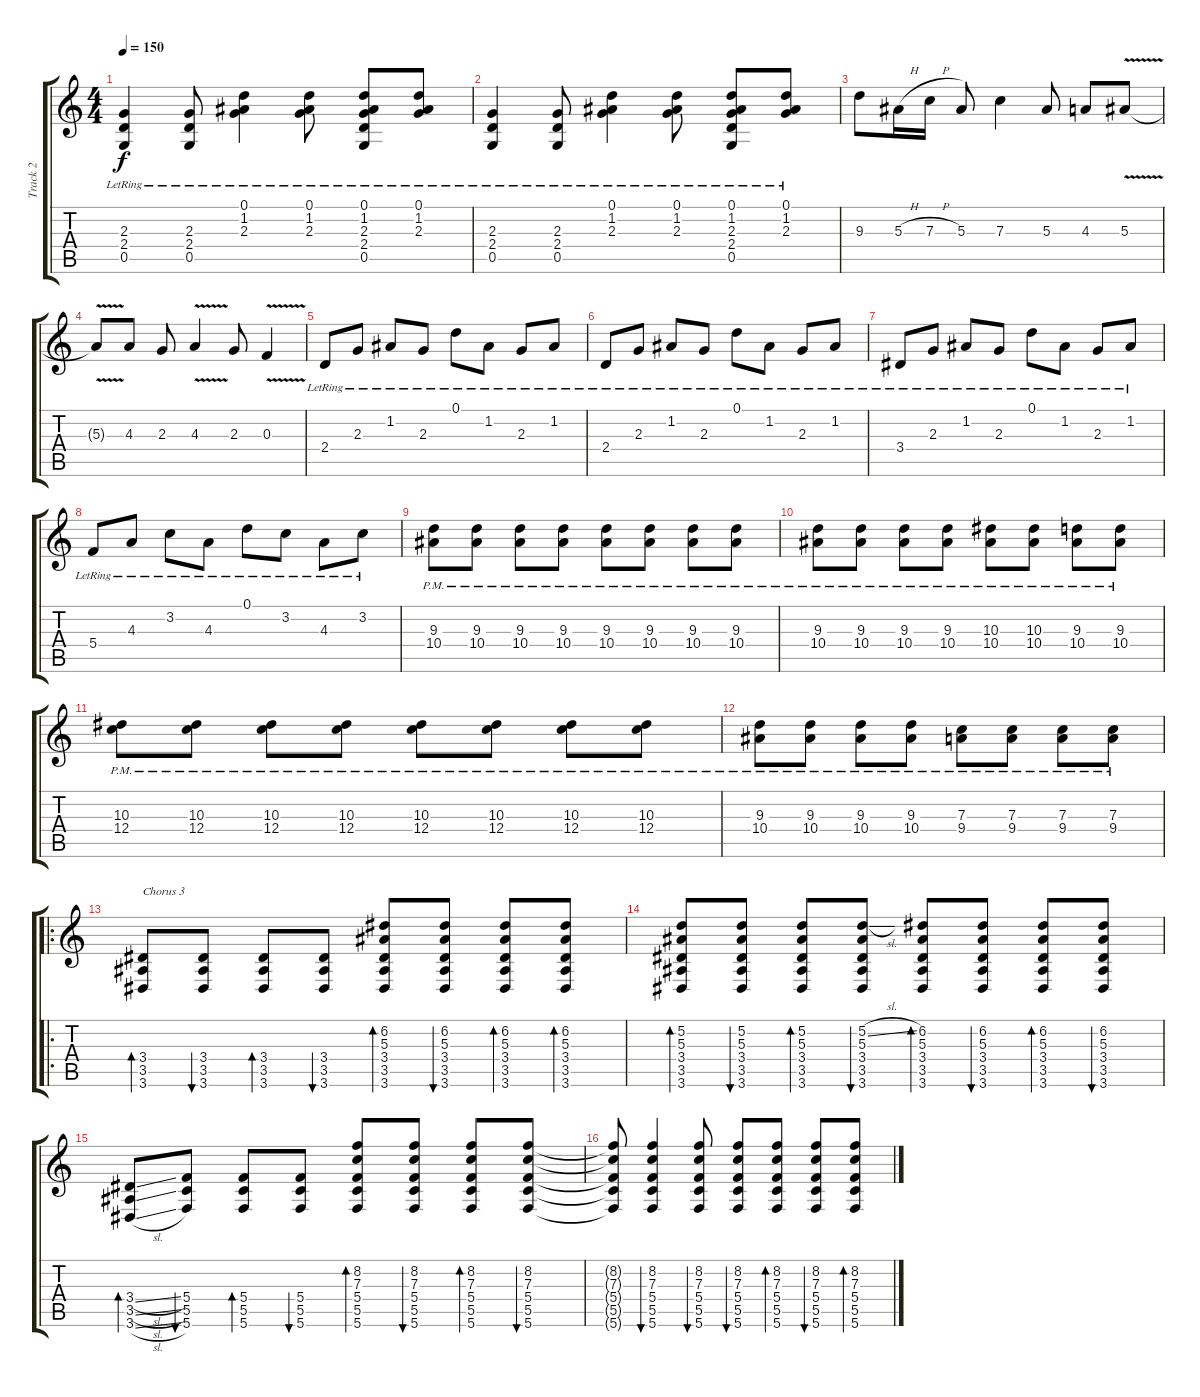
\track ("Track 2" "Track 2") {instrument acousticguitarsteel}
\staff {score tabs}
\tuning (D4 A3 F3 C3 G2 C2) {hide}
\ts (4 4)
\tempo 150
\clef g2
\ks c
(2.3{lr} 2.4{lr} 0.5{lr}).4{dy f} (2.3{lr} 2.4{lr} 0.5{lr}).8 (0.1{lr} 1.2{lr} 2.3{lr}).4 (0.1{lr} 1.2{lr} 2.3{lr}).8 (0.1{lr} 1.2{lr} 2.3{lr} 2.4 0.5).8 (0.1{lr} 1.2{lr} 2.3{lr}).8 |
(2.3{lr} 2.4{lr} 0.5{lr}).4 (2.3{lr} 2.4{lr} 0.5{lr}).8 (0.1{lr} 1.2{lr} 2.3{lr}).4 (0.1{lr} 1.2{lr} 2.3{lr}).8 (0.1{lr} 1.2{lr} 2.3{lr} 2.4 0.5).8 (0.1{lr} 1.2{lr} 2.3{lr}).8 |
9.3.8 5.3{h}.16 7.3{h}.16 5.3.8 7.3.4 5.3.8 4.3.8 5.3{v}.8 |
5.3{t}.8 4.3.8 2.3.8 4.3{v}.4 2.3.8 0.3{v}.4 |
2.4{lr}.8 2.3{lr}.8 1.2{lr}.8 2.3{lr}.8 0.1{lr}.8 1.2{lr}.8 2.3{lr}.8 1.2{lr}.8 |
2.4{lr}.8 2.3{lr}.8 1.2{lr}.8 2.3{lr}.8 0.1{lr}.8 1.2{lr}.8 2.3{lr}.8 1.2{lr}.8 |
3.4{lr}.8 2.3{lr}.8 1.2{lr}.8 2.3{lr}.8 0.1{lr}.8 1.2{lr}.8 2.3{lr}.8 1.2{lr}.8 |
5.4{lr}.8 4.3{lr}.8 3.2{lr}.8 4.3{lr}.8 0.1{lr}.8 3.2{lr}.8 4.3{lr}.8 3.2{lr}.8 |
(9.3{pm} 10.4{pm}).8 (9.3{pm} 10.4{pm}).8 (9.3{pm} 10.4{pm}).8 (9.3{pm} 10.4{pm}).8 (9.3{pm} 10.4{pm}).8 (9.3{pm} 10.4{pm}).8 (9.3{pm} 10.4{pm}).8 (9.3{pm} 10.4{pm}).8 |
(9.3{pm} 10.4{pm}).8 (9.3{pm} 10.4{pm}).8 (9.3{pm} 10.4{pm}).8 (9.3{pm} 10.4{pm}).8 (10.3{pm} 10.4{pm}).8 (10.3{pm} 10.4{pm}).8 (9.3{pm} 10.4{pm}).8 (9.3{pm} 10.4{pm}).8 |
(10.3{pm} 12.4{pm}).8 (10.3{pm} 12.4{pm}).8 (10.3{pm} 12.4{pm}).8 (10.3{pm} 12.4{pm}).8 (10.3{pm} 12.4{pm}).8 (10.3{pm} 12.4{pm}).8 (10.3{pm} 12.4{pm}).8 (10.3{pm} 12.4{pm}).8 |
(9.3{pm} 10.4{pm}).8 (9.3{pm} 10.4{pm}).8 (9.3{pm} 10.4{pm}).8 (9.3{pm} 10.4{pm}).8 (7.3{pm} 9.4{pm}).8 (7.3{pm} 9.4{pm}).8 (7.3{pm} 9.4{pm}).8 (7.3{pm} 9.4{pm}).8 |
\ro
(3.4 3.5 3.6).8{bd 30 txt "Chorus 3"} (3.4 3.5 3.6).8{bu 30} (3.4 3.5 3.6).8{bd 30} (3.4 3.5 3.6).8{bu 30} (6.2 5.3 3.4 3.5 3.6).8{bd 30} (6.2 5.3 3.4 3.5 3.6).8{bu 30} (6.2 5.3 3.4 3.5 3.6).8{bd 30} (6.2 5.3 3.4 3.5 3.6).8{bd 30} |
(5.2 5.3 3.4 3.5 3.6).8{bd 30} (5.2 5.3 3.4 3.5 3.6).8{bu 30} (5.2 5.3 3.4 3.5 3.6).8{bd 30} (5.2{sl} 5.3 3.4 3.5 3.6).8{bu 30} (6.2 5.3 3.4 3.5 3.6).8{bd 30} (6.2 5.3 3.4 3.5 3.6).8{bu 30} (6.2 5.3 3.4 3.5 3.6).8{bd 30} (6.2 5.3 3.4 3.5 3.6).8{bu 30} |
(3.4{sl} 3.5{sl} 3.6{sl}).8{bd 30} (5.4 5.5 5.6).8{bu 30} (5.4 5.5 5.6).8{bd 30} (5.4 5.5 5.6).8{bu 30} (8.2 7.3 5.4 5.5 5.6).8{bd 30} (8.2 7.3 5.4 5.5 5.6).8{bu 30} (8.2 7.3 5.4 5.5 5.6).8{bd 30} (8.2 7.3 5.4 5.5 5.6).8{bu 30} |
(8.2{t} 7.3{t} 5.4{t} 5.5{t} 5.6{t}).8 (8.2 7.3 5.4 5.5 5.6).4{bu 30} (8.2 7.3 5.4 5.5 5.6).8{bu 30} (8.2 7.3 5.4 5.5 5.6).8{bu 30} (8.2 7.3 5.4 5.5 5.6).8{bd 30} (8.2 7.3 5.4 5.5 5.6).8{bu 30} (8.2 7.3 5.4 5.5 5.6).8{bd 30}
